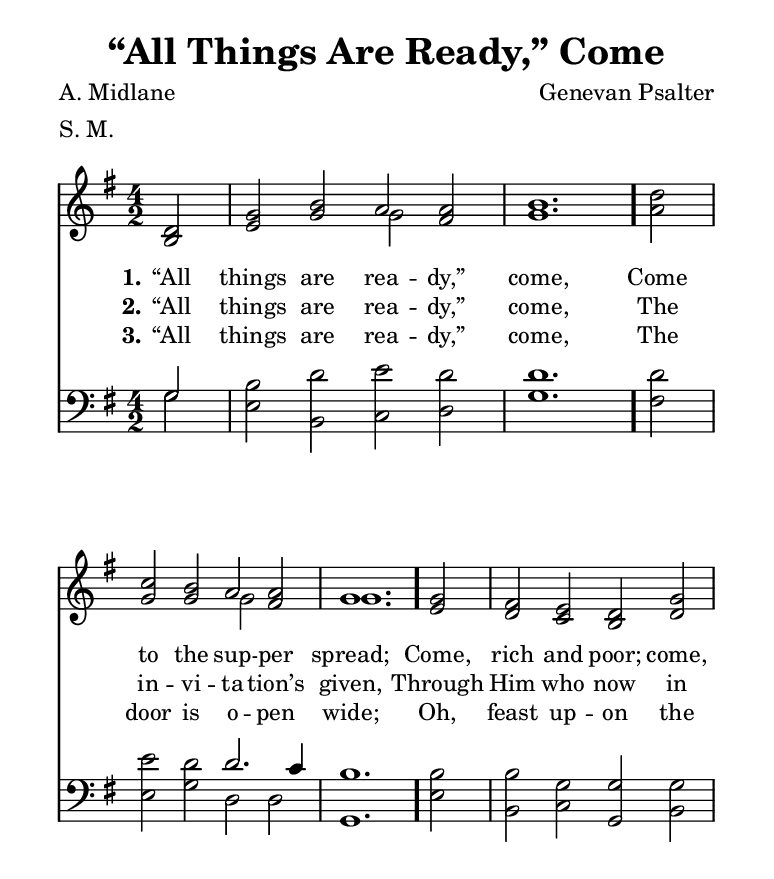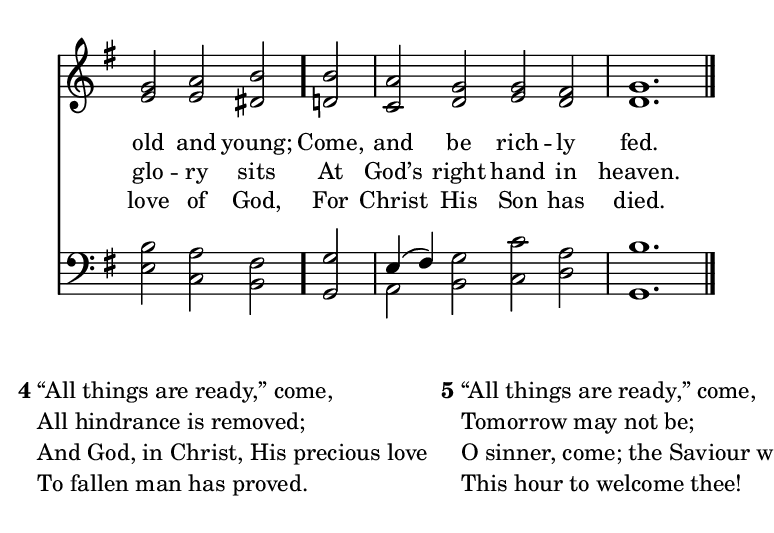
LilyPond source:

\include "common/global.ily"
\paper {
  \include "common/paper.ily"
  ragged-bottom = ##t
  system-count = #(cond (is-eogsized 2) (#t #f))
  system-system-spacing.padding = 11
}

\header{
  %gospel
  hymnnumber = "121"
  title = "“All Things Are Ready,” Come"
  tunename = "St. Michael"
  meter = "S. M."
  poet = "A. Midlane"
  composer = "Genevan Psalter"
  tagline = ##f
}

% for fermata in MIDI
ta = { \tempo 2=80 }
tb = { \tempo 2=40 }

patternAA = { c2 | c2      c2 c2  c2 | c1. }
patternAB = { c2 | c2      c2 c2. c4 | c1. }
patternAC = { c2 | c4( c4) c2 c2  c2 | c1. }

patternBA = { c2 }

global = {
  \include "common/overrides.ily"
  \override Staff.TimeSignature.style = #'numbered
  \time 4/2
  \override Score.MetronomeMark.transparent = ##t % hide all fermata changes too
  \ta
  \key g \major
  \partial 2
  \autoBeamOff
}

notesSoprano = {
\global
\relative c' {

  \changePitch \patternAA { d | g b a a | b }
  \changePitch \patternAA { d | c b a a | g }
  \changePitch \patternBA { g | fis e d g | g a b }
  \changePitch \patternAA { b | a g g fis | g }

  \bar "|."

}
}

notesAlto = {
\global
\relative e' {

  \changePitch \patternAA { b | e g g fis | g }
  \changePitch \patternAA { a | g g g fis | g }
  \changePitch \patternBA { e | d c b d | e e dis }
  \changePitch \patternAA { d! | c d e d | d }

}
}

notesTenor = {
\global
\relative a {

  \changePitch \patternAA { g | b d e d | d }
  \changePitch \patternAB { d | e d d c | b }
  \changePitch \patternBA { b | b g g g | b a fis }
  \changePitch \patternAC { g | e( fis) g c a | b }

}
}

notesBass = {
\global
\relative f {

  \changePitch \patternAA { g | e b c d | g }
  \changePitch \patternAA { fis | e g d d | g, }
  \changePitch \patternBA { e' | b c g b | e c b }
  \changePitch \patternAA { g | a b c d | g, }

}
}

wordsA = \lyricmode {
\set stanza = "1."

“All things are rea -- dy,” come, \bar "."
Come to the sup -- per spread; \bar "." \eogbreak
Come, rich and poor; come, old and young; \bar "."
Come, and be rich -- ly fed. \bar "." \eogbreak

}

wordsB = \lyricmode {
\set stanza = "2."

“All things are rea -- dy,” come,

The in -- vi -- ta -- tion’s given,
Through Him who now in glo -- ry sits
At God’s right hand in heaven.

}

wordsC = \lyricmode {
\set stanza = "3."

“All things are rea -- dy,” come,
The door is o -- pen wide;
Oh, feast up -- on the love of God,
For Christ His Son has died.

}

wordsD = \markuplist {

\line { “All things are ready,” come, }
\line { All hindrance is removed; }
\line { And God, in Christ, His precious love }
\line { To fallen man has proved. }

}

wordsE = \markuplist {

\line { “All things are ready,” come, }
\line { Tomorrow may not be; }
\line { O sinner, come; the Saviour waits }
\line { This hour to welcome thee! }

}

\score {
  \context ChoirStaff <<
    \context Staff = upper <<
      \set Staff.autoBeaming = ##f
      \set ChoirStaff.systemStartDelimiter = #'SystemStartBar
      \set ChoirStaff.printPartCombineTexts = ##f
      \partcombine #'(2 . 9) \notesSoprano \notesAlto
      \context NullVoice = sopranos { \voiceOne << \notesSoprano >> }
      \context NullVoice = altos { \voiceTwo << \notesAlto >> }
      \context Lyrics = one   \lyricsto sopranos \wordsA
      \context Lyrics = two   \lyricsto sopranos \wordsB
      \context Lyrics = three \lyricsto sopranos \wordsC
    >>
    \context Staff = men <<
      \set Staff.autoBeaming = ##f
      \clef bass
      \set ChoirStaff.printPartCombineTexts = ##f
      \partcombine #'(2 . 9) \notesTenor \notesBass
      \context NullVoice = tenors { \voiceOne << \notesTenor >> }
      \context NullVoice = basses { \voiceTwo << \notesBass >> }
    >>
  >>
  \layout {
    \include "common/layout.ily"
  }
  \midi{
    \include "common/midi.ily"
  }
}

\noPageBreak

\markup { \fill-line {
  \hspace #0.1
  \line{ \bold 4 \column { \wordsD } }
  \hspace #0.1
  \line{ \bold 5 \column { \wordsE } }
  \hspace #0.1
} }

\version "2.19.49"  % necessary for upgrading to future LilyPond versions.

% vi:set et ts=2 sw=2 ai nocindent syntax=lilypond:
